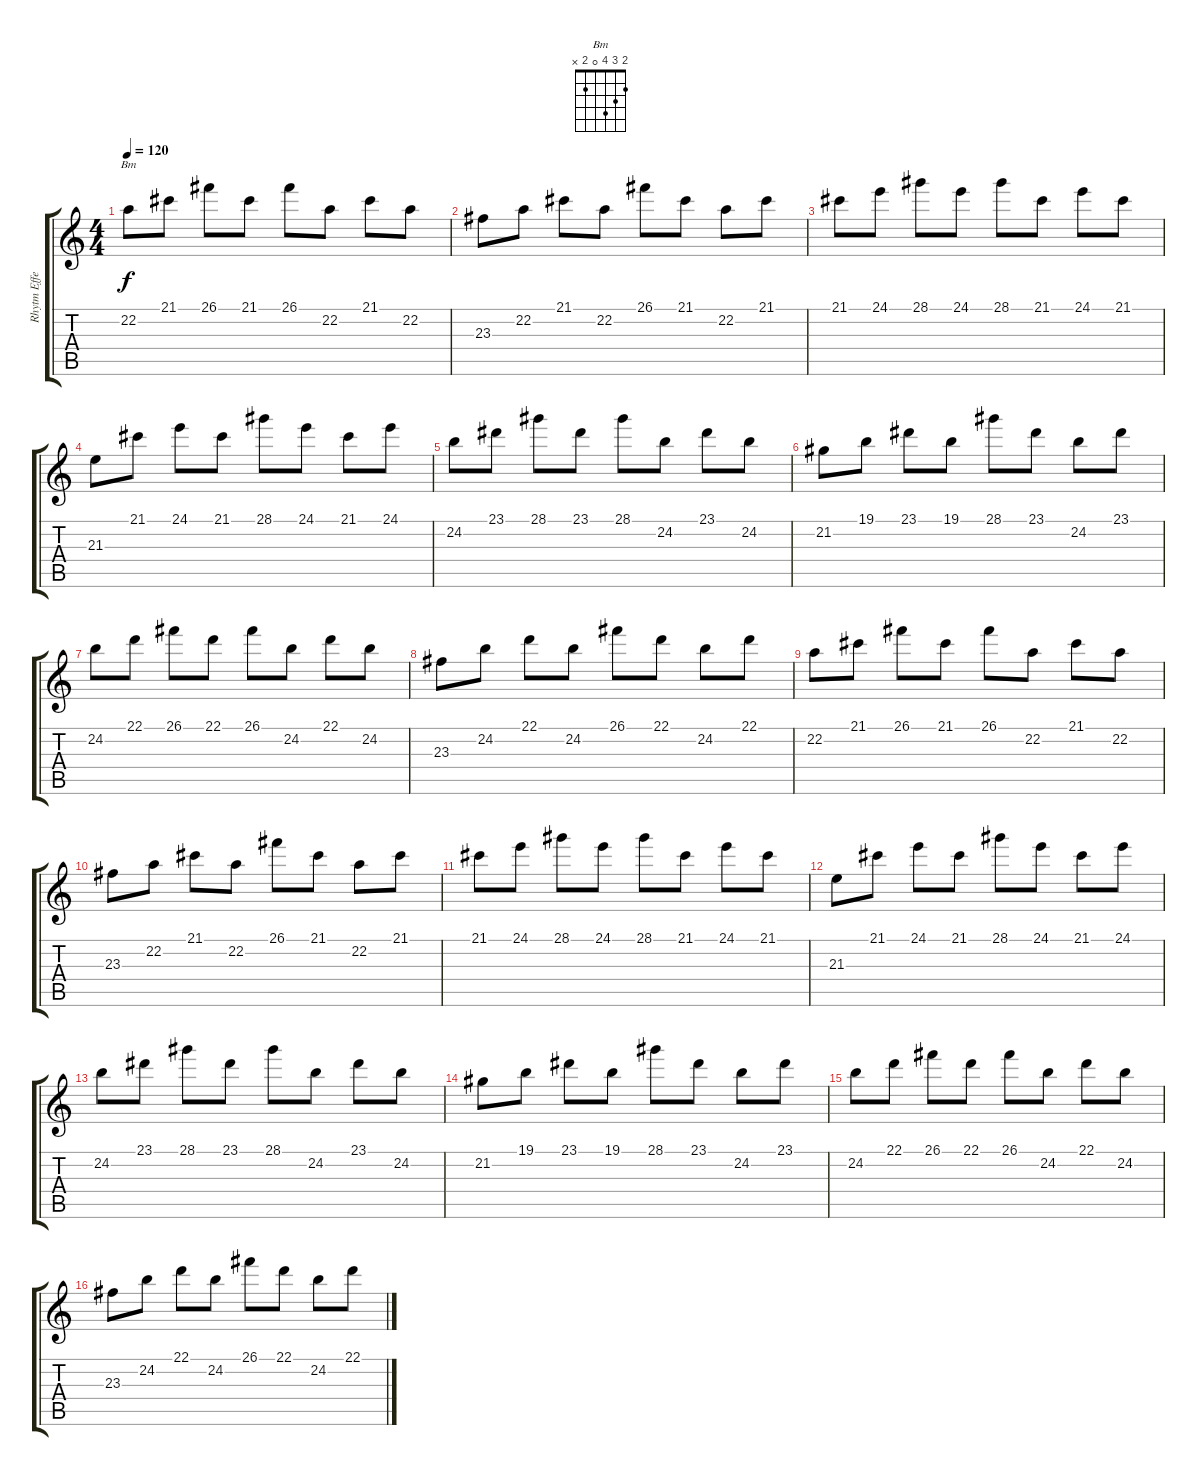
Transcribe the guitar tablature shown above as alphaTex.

\track ("Rhytm Effect" "Rhytm Effe") {instrument vibraphone}
\staff {score tabs}
\tuning (E4 B3 G3 D3 A2 E2) {hide}
\chord ("Bm" 2 3 4 0 2 x)
\ts (4 4)
\tempo 120
\clef g2
\ks c
22.2.8{ch "Bm" dy f} 21.1.8 26.1.8 21.1.8 26.1.8 22.2.8 21.1.8 22.2.8 |
23.3.8 22.2.8 21.1.8 22.2.8 26.1.8 21.1.8 22.2.8 21.1.8 |
21.1.8{instrument guitarharmonics} 24.1.8 28.1.8 24.1.8 28.1.8 21.1.8 24.1.8 21.1.8 |
21.3.8 21.1.8 24.1.8 21.1.8 28.1.8 24.1.8 21.1.8 24.1.8 |
24.2.8 23.1.8 28.1.8 23.1.8 28.1.8 24.2.8 23.1.8 24.2.8 |
21.2.8{volume 8} 19.1.8 23.1.8 19.1.8 28.1.8 23.1.8 24.2.8 23.1.8 |
24.2.8 22.1.8 26.1.8 22.1.8 26.1.8 24.2.8 22.1.8 24.2.8 |
23.3.8 24.2.8 22.1.8 24.2.8 26.1.8 22.1.8 24.2.8 22.1.8 |
22.2.8 21.1.8 26.1.8 21.1.8 26.1.8 22.2.8 21.1.8 22.2.8 |
23.3.8 22.2.8 21.1.8 22.2.8 26.1.8 21.1.8 22.2.8 21.1.8 |
21.1.8 24.1.8 28.1.8 24.1.8 28.1.8 21.1.8 24.1.8 21.1.8 |
21.3.8 21.1.8 24.1.8 21.1.8 28.1.8 24.1.8 21.1.8 24.1.8 |
24.2.8 23.1.8 28.1.8 23.1.8 28.1.8 24.2.8 23.1.8 24.2.8 |
21.2.8 19.1.8 23.1.8 19.1.8 28.1.8 23.1.8 24.2.8 23.1.8 |
24.2.8 22.1.8 26.1.8 22.1.8 26.1.8 24.2.8 22.1.8 24.2.8 |
23.3.8{volume 0} 24.2.8 22.1.8 24.2.8 26.1.8 22.1.8 24.2.8 22.1.8
